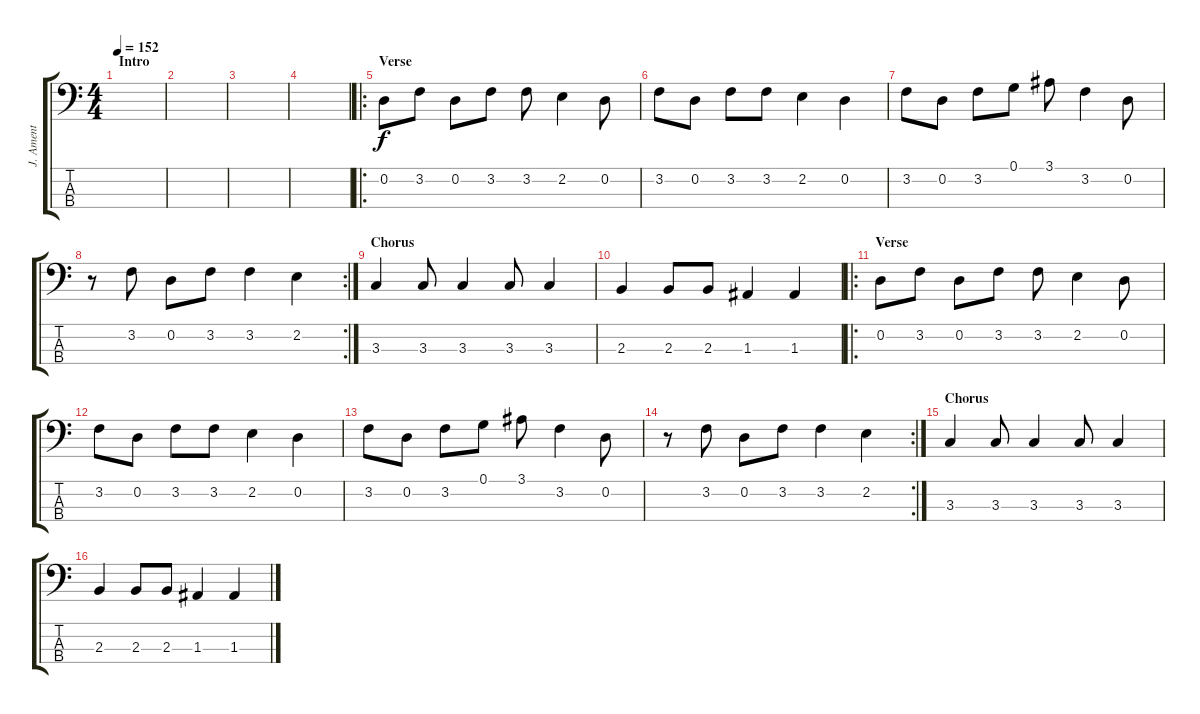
\track ("J. Ament" "J. Ament") {instrument electricbasspick}
\staff {score tabs}
\tuning (G2 D2 A1 E1) {hide}
\ts (4 4)
\section ("" "Intro")
\tempo 152
\clef f4
\ks c
|
|
|
|
\ro
\section ("" "Verse")
0.2.8 3.2.8 0.2.8 3.2.8 3.2.8 2.2.4 0.2.8 |
3.2.8 0.2.8 3.2.8 3.2.8 2.2.4 0.2.4 |
3.2.8 0.2.8 3.2.8 0.1.8 3.1.8 3.2.4 0.2.8 |
\rc 2
r.8 3.2.8 0.2.8 3.2.8 3.2.4 2.2.4 |
\section ("" "Chorus")
3.3.4 3.3.8 3.3.4 3.3.8 3.3.4 |
2.3.4 2.3.8 2.3.8 1.3.4 1.3.4 |
\ro
\section ("" "Verse")
0.2.8 3.2.8 0.2.8 3.2.8 3.2.8 2.2.4 0.2.8 |
3.2.8 0.2.8 3.2.8 3.2.8 2.2.4 0.2.4 |
3.2.8 0.2.8 3.2.8 0.1.8 3.1.8 3.2.4 0.2.8 |
\rc 2
r.8 3.2.8 0.2.8 3.2.8 3.2.4 2.2.4 |
\section ("" "Chorus")
3.3.4 3.3.8 3.3.4 3.3.8 3.3.4 |
2.3.4 2.3.8 2.3.8 1.3.4 1.3.4
